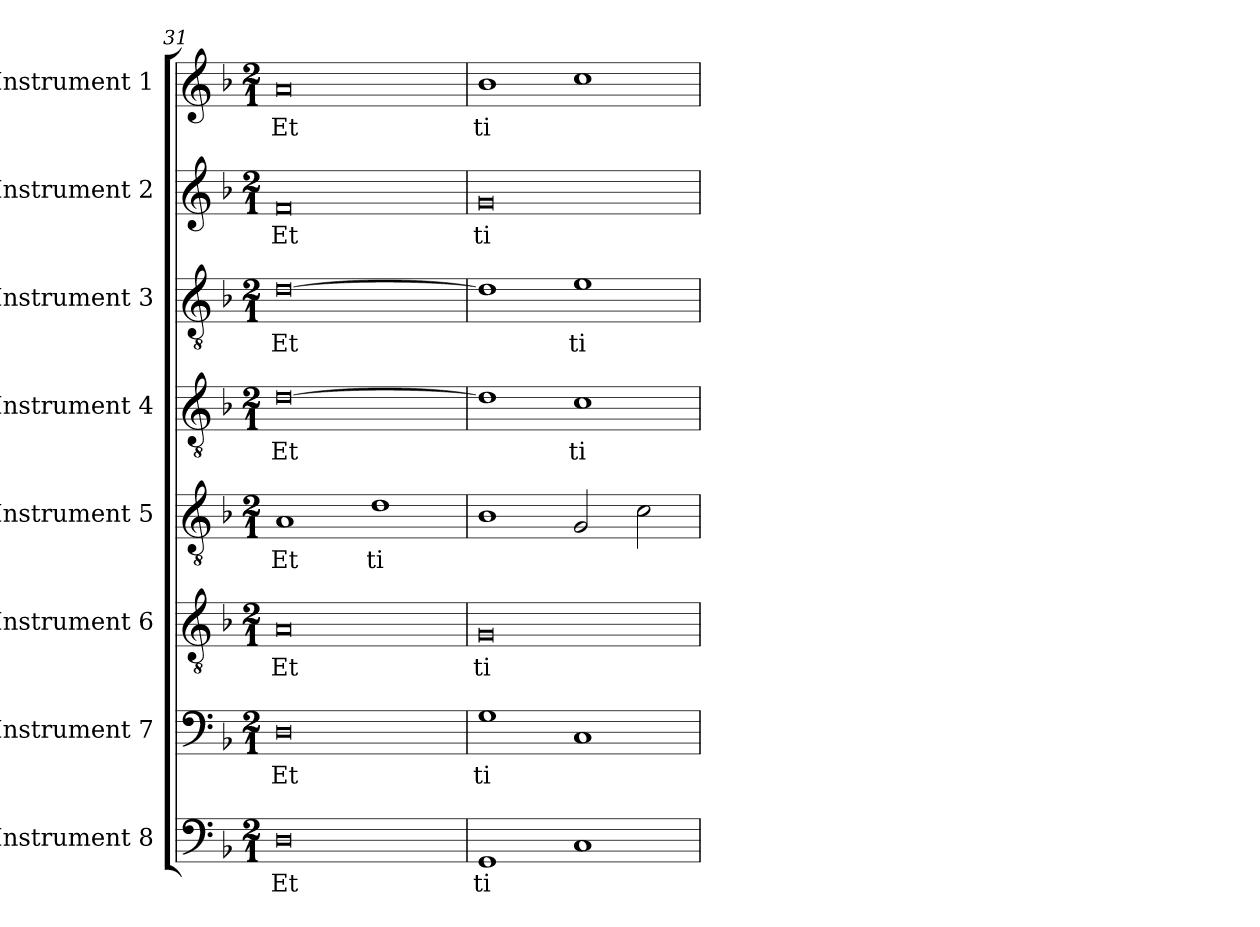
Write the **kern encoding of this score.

**kern	**text	**kern	**text	**kern	**text	**kern	**text	**kern	**text	**kern	**text	**kern	**text	**kern	**text
*part8	*part8	*part7	*part7	*part6	*part6	*part5	*part5	*part4	*part4	*part3	*part3	*part2	*part2	*part1	*part1
*staff8	*staff8	*staff7	*staff7	*staff6	*staff6	*staff5	*staff5	*staff4	*staff4	*staff3	*staff3	*staff2	*staff2	*staff1	*staff1
*I"Instrument 8	*	*I"Instrument 7	*	*I"Instrument 6	*	*I"Instrument 5	*	*I"Instrument 4	*	*I"Instrument 3	*	*I"Instrument 2	*	*I"Instrument 1	*
!!LO:PB:g=z
*clefF4	*	*clefF4	*	*clefGv2	*	*clefGv2	*	*clefGv2	*	*clefGv2	*	*clefG2	*	*clefG2	*
*k[b-]	*	*k[b-]	*	*k[b-]	*	*k[b-]	*	*k[b-]	*	*k[b-]	*	*k[b-]	*	*k[b-]	*
*F:	*	*F:	*	*F:	*	*F:	*	*F:	*	*F:	*	*F:	*	*F:	*
*M2/1	*	*M2/1	*	*M2/1	*	*M2/1	*	*M2/1	*	*M2/1	*	*M2/1	*	*M2/1	*
=31	=31	=31	=31	=31	=31	=31	=31	=31	=31	=31	=31	=31	=31	=31	=31
!	!LO:LY:b:cj	!	!LO:LY:b:cj	!	!LO:LY:b:cj	!	!LO:LY:b:cj	!	!LO:LY:b:cj	!	!LO:LY:b:cj	!	!LO:LY:b:cj	!	!LO:LY:b:cj
0D	Et	0D	Et	0A	Et	1A	Et	[>0d	Et	[>0d	-Et	0f	-Et	0a	Et
!	!	!	!	!	!	!	!LO:LY:b:cj	!	!	!	!	!	!	!	!
.	.	.	.	.	.	1d	ti-	.	.	.	.	.	.	.	.
=32	=32	=32	=32	=32	=32	=32	=32	=32	=32	=32	=32	=32	=32	=32	=32
!	!LO:LY:b:cj	!	!LO:LY:b:cj	!	!LO:LY:b:cj	!	!LO:LY:b:cj	!	!LO:LY:b:cj	!	!LO:LY:b:cj	!	!LO:LY:b:cj	!	!LO:LY:b:cj
1GG	ti-	1G	ti-	0G	ti-	1B-	--	1d]	.	1d]	.	0g	ti-	1b-	ti-
!	!LO:LY:b:cj	!	!LO:LY:b:cj	!	!	!	!LO:LY:b:cj	!	!LO:LY:b:cj	!	!LO:LY:b:cj	!	!	!	!LO:LY:b:cj
1C	--	1C	--	.	.	2G/	--	1c	ti-	1e	ti-	.	.	1cc	--
!	!	!	!	!	!	!	!LO:LY:b:cj	!	!	!	!	!	!	!	!
.	.	.	.	.	.	2c\	--	.	.	.	.	.	.	.	.
=	=	=	=	=	=	=	=	=	=	=	=	=	=	=	=
*-	*-	*-	*-	*-	*-	*-	*-	*-	*-	*-	*-	*-	*-	*-	*-
